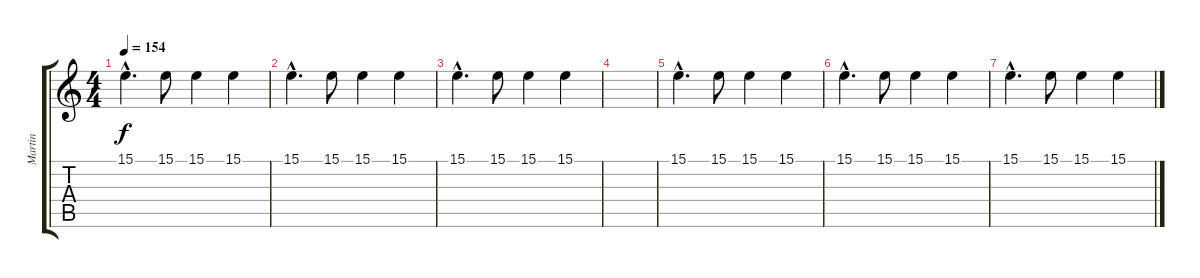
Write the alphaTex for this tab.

\track ("Martin" "Martin") {instrument brightacousticpiano}
\staff {score tabs}
\tuning (Db4 Ab3 E3 B2 Gb2 Db2) {hide}
\ts (4 4)
\tempo 154
\clef g2
\ks c
15.1{hac}.4{d dy f volume 13 instrument orchestrahit} 15.1.8 15.1.4 15.1.4 |
15.1{hac}.4{d} 15.1.8 15.1.4 15.1.4 |
15.1{hac}.4{d} 15.1.8 15.1.4 15.1.4 |
|
15.1{hac}.4{d volume 13 instrument orchestrahit} 15.1.8 15.1.4 15.1.4 |
15.1{hac}.4{d} 15.1.8 15.1.4 15.1.4 |
15.1{hac}.4{d} 15.1.8 15.1.4 15.1.4
